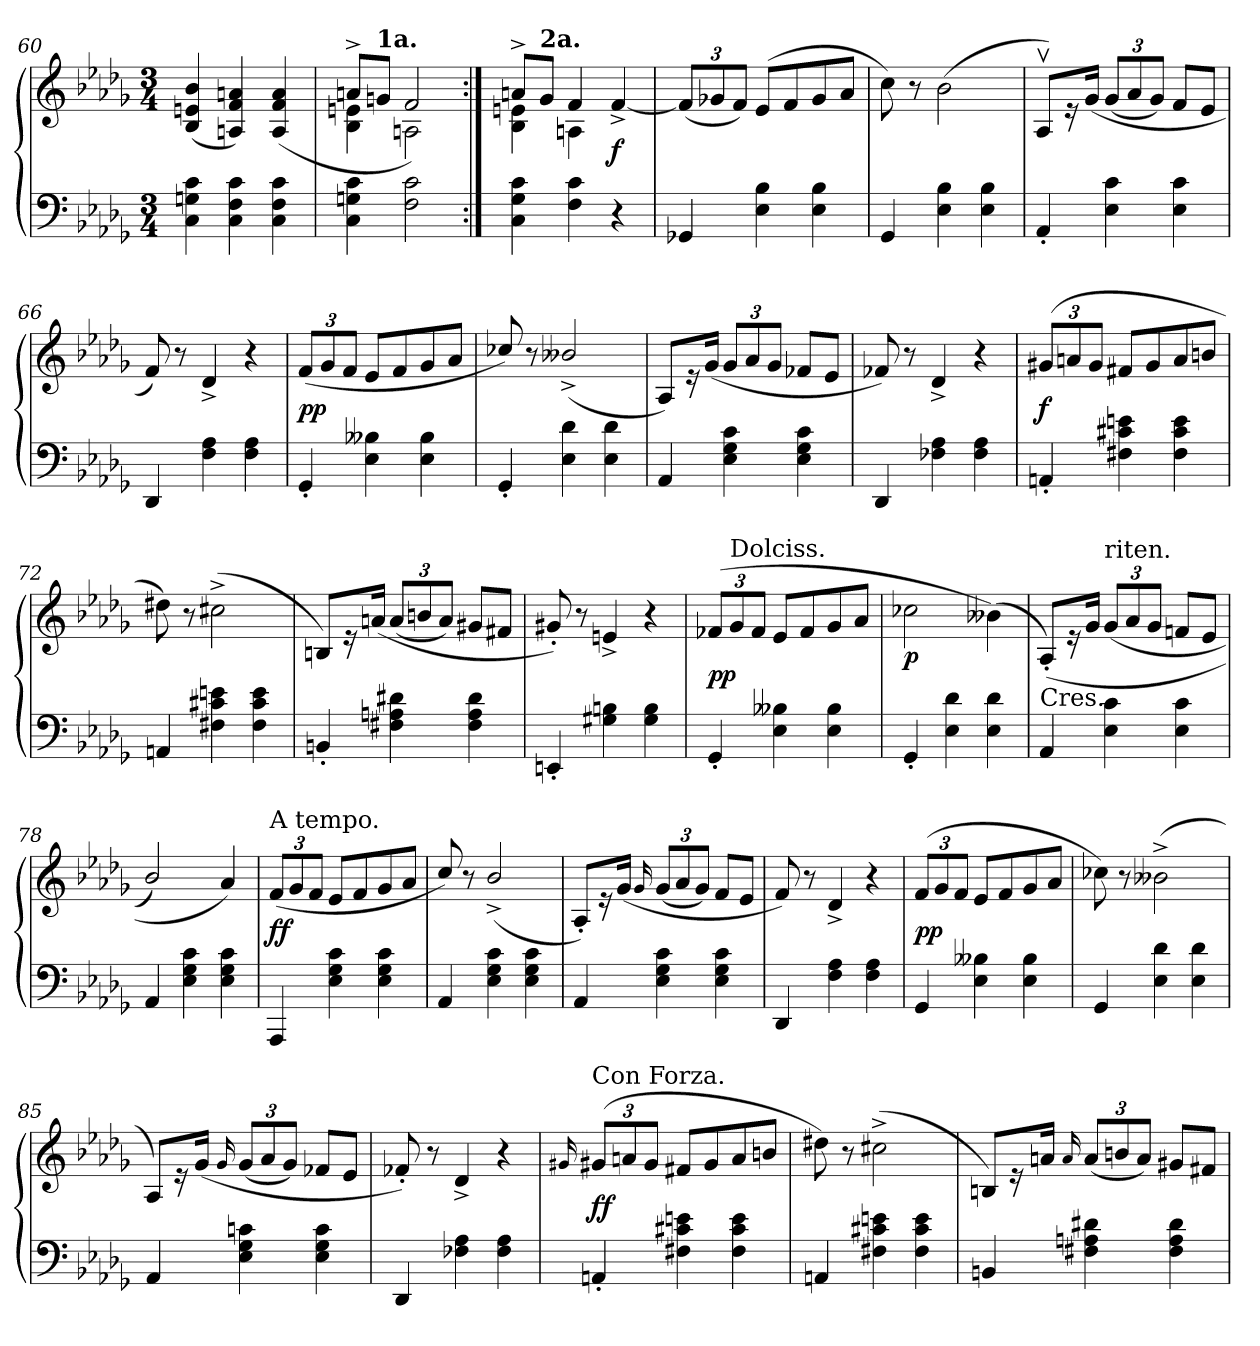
**kern	**kern	**dynam
*part1	*part1	*part1
*staff2	*staff1	*staff1/2
*clefF4	*clefG2	*
*k[b-e-a-d-g-]	*k[b-e-a-d-g-]	*
*b-:	*b-:	*
*M3/4	*M3/4	*
=60	=60	=60
4c 4Gn 4C	(4b- 4en 4B-	.
4c 4F 4C	4an 4f 4An)	.
4c 4F 4C	(>4a 4f 4A	.
=61	=61	=61
*	*^	*
4c 4Gn 4C	8an^L	4en 4B-	.
!	!LO:TX:a:B:t=1a.	!	!
.	8gnJ	.	.
2c 2F	2f)	2An	.
=62:|!	=62:|!	=62:|!	=62:|!
4c 4G- 4C	8an^L	4en 4B-	.
!	!LO:TX:a:B:t=2a.	!	!
.	8g-J	.	.
4c 4F	4f	4An	.
4r	[4f^	4ryy	f
*	*v	*v	*
=63	=63	=63
*	*Xbrackettup	*
*	*^	*
!	!LO:TX:a:t=Con Anima	!	!
*	*v	*v	*
4GG-X	(12fL]	.
.	12g-X	.
.	12fJ)	.
4B- 4E-	(<8e-L	.
.	8f	.
4B- 4E-	8g-	.
.	8a-J	.
=64	=64	=64
4GG-	8cc)	.
.	8r	.
4B- 4E-	(>2b-	.
4B- 4E-	.	.
=65	=65	=65
4AA-'	8A-vL)	.
.	16r	.
.	(16g-Jk	.
4c 4E-	(12g-L	.
.	12a-	.
.	12g-J)	.
4c 4E-	8fL	.
.	8e-J	.
=66	=66	=66
4DD-	8f)	.
.	8r	.
4A- 4F	4d-^	.
4A- 4F	4r	.
=67	=67	=67
4GG-'	(<12fL	pp
.	12g-	.
.	12fJ	.
4B--X 4E-	8e-L	.
.	8f	.
4B-- 4E-	8g-	.
.	8a-J	.
=68	=68	=68
4GG-'	8cc-X/)	.
.	8r	.
4d- 4E-	(2b--X^>/	.
4d- 4E-	.	.
=69	=69	=69
4AA-	8A-L)	.
.	16r	.
.	(16g-Jk	.
4c 4G- 4E-	12g-L	.
.	12a-	.
.	12g-J	.
4c 4G- 4E-	8f-XL	.
.	8e-J	.
=70	=70	=70
4DD-	8f-X)	.
.	8r	.
4A- 4F-X	4d-^	.
4A- 4F-	4r	.
=71	=71	=71
4AAn'	(<12g#XL	f
.	12an	.
.	12g#J	.
4en 4c#X 4F#X	8f#XL	.
.	8g#	.
4e 4c# 4F#	8a	.
.	8bnJ	.
=72	=72	=72
4AAn	8dd#X)	.
.	8r	.
4en 4c#X 4F#X	(2cc#X^<	.
4e 4c# 4F#	.	.
=73	=73	=73
4BBn'	8BnL)	.
.	16r	.
.	(16anJk	.
4d#X 4An 4F#X	(12aL	.
.	12bn	.
.	12aJ)	.
4d# 4A 4F#	8g#XL	.
.	8f#XJ	.
=74	=74	=74
4EEn'	8g#X')	.
.	8r	.
4Bn 4G#X	4en^	.
4B 4G#	4r	.
=75	=75	=75
4GG-'	(<12f-XL	pp
!	!LO:TX:a:t=Dolciss.	!
.	12g-	.
.	12f-J	.
4B--X 4E-	8e-L	.
.	8f-	.
4B-- 4E-	8g-	.
.	8a-J	.
=76	=76	=76
!	!	!LO:DY:b
4GG-'	2cc-X	p
4d- 4E-	.	.
4d- 4E-	(<4b--X)	.
=77	=77	=77
!	!LO:TX:c:t=Cres.	!
4AA-	(>8A-'L)	.
.	16r	.
.	16g-Jk	.
!	!LO:TX:a:t=riten.	!
4c 4E-	(12g-L	.
.	12a-	.
.	12g-J	.
4c 4E-	8fnL	.
.	8e-J	.
=78	=78	=78
4AA-	2b-/)	.
4c 4G- 4E-	.	.
4c 4G- 4E-	4a-)	.
=79	=79	=79
!	!LO:TX:a:t=A tempo.	!
4AAA-	(<12fL	ff
.	12g-	.
.	12fJ	.
4c 4G- 4E-	8e-L	.
.	8f	.
4c 4G- 4E-	8g-	.
.	8a-J	.
=80	=80	=80
4AA-	8cc/)	.
.	8r	.
4c 4G- 4E-	(2b-^>/	.
4c 4G- 4E-	.	.
=81	=81	=81
4AA-	8A-'L)	.
.	16r	.
.	(16g-Jk	.
.	16qqg-/	.
4c 4G- 4E-	(12g-L	.
.	12a-	.
.	12g-J)	.
4c 4G- 4E-	8fL	.
.	8e-J	.
=82	=82	=82
4DD-	8f)	.
.	8r	.
4A- 4F	4d-^	.
4A- 4F	4r	.
=83	=83	=83
4GG-	(12fL	pp
.	12g-	.
.	12fJ	.
4B--X 4E-	8e-L	.
.	8f	.
4B-- 4E-	8g-	.
.	8a-J	.
=84	=84	=84
4GG-	8cc-X\)	.
.	8r	.
4d- 4E-	(2b--X^>\	.
4d- 4E-	.	.
=85	=85	=85
4AA-	8A-L)	.
.	16r	.
.	(16g-Jk	.
.	16qqg-/	.
4cn 4G- 4E-	(12g-L	.
.	12a-	.
.	12g-J)	.
4c 4G- 4E-	8f-XL	.
.	8e-J	.
=86	=86	=86
4DD-	8f-X')	.
.	8r	.
4A- 4F-X	4d-^	.
4A- 4F-	4r	.
=87	=87	=87
.	16qqg#X/	.
!	!LO:TX:a:t=Con Forza.	!
4AAn'	(<12g#XL	ff
.	12an	.
.	12g#J	.
4en 4c#X 4F#X	8f#XL	.
.	8g#	.
4e 4c# 4F#	8a	.
.	8bnJ	.
=88	=88	=88
4AAn	8dd#X\)	.
.	8r	.
4en 4c#X 4F#X	(2cc#X^	.
4e 4c# 4F#	.	.
=89	=89	=89
4BBn	8BnL)	.
.	16r	.
.	16anJk	.
.	16qqa/	.
4d#X 4An 4F#X	(12aL	.
.	12bn	.
.	12aJ)	.
4d# 4A 4F#	8g#XL	.
.	8f#XJ	.
=	=	=
*-	*-	*-
